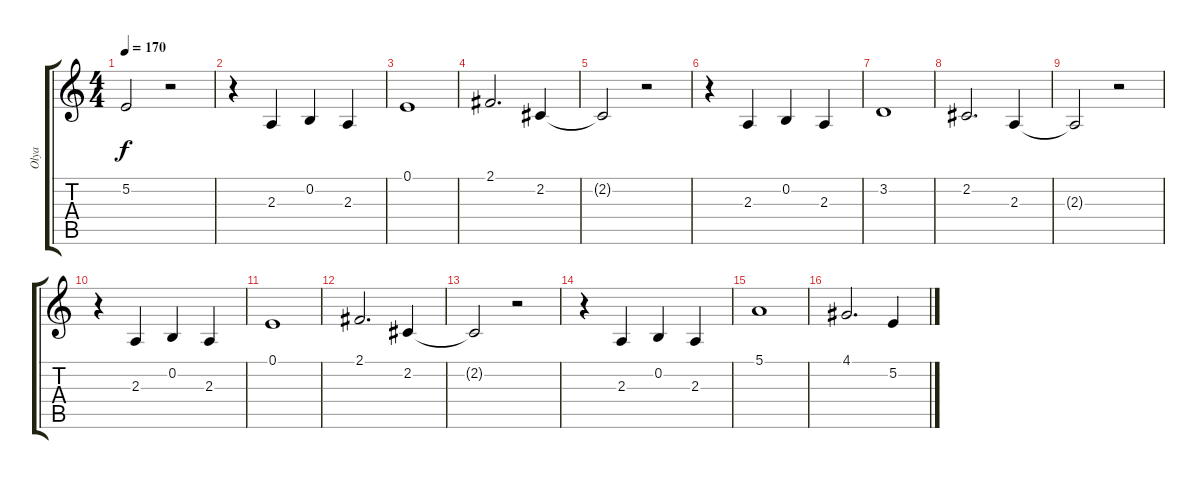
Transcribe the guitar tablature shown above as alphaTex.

\track ("Olya" "Olya") {instrument stringensemble1}
\staff {score tabs}
\tuning (E4 B3 G3 D3 A2 E2) {hide}
\ts (4 4)
\tempo 170
\clef g2
\ks c
5.2{t}.2{dy f} r.2 |
r.4 2.3.4 0.2.4 2.3.4 |
0.1.1 |
2.1.2{d} 2.2.4 |
2.2{t}.2 r.2 |
r.4 2.3.4 0.2.4 2.3.4 |
3.2.1 |
2.2.2{d} 2.3.4 |
2.3{t}.2 r.2 |
r.4 2.3.4 0.2.4 2.3.4 |
0.1.1 |
2.1.2{d} 2.2.4 |
2.2{t}.2 r.2 |
r.4 2.3.4 0.2.4 2.3.4 |
5.1.1 |
4.1.2{d} 5.2.4
